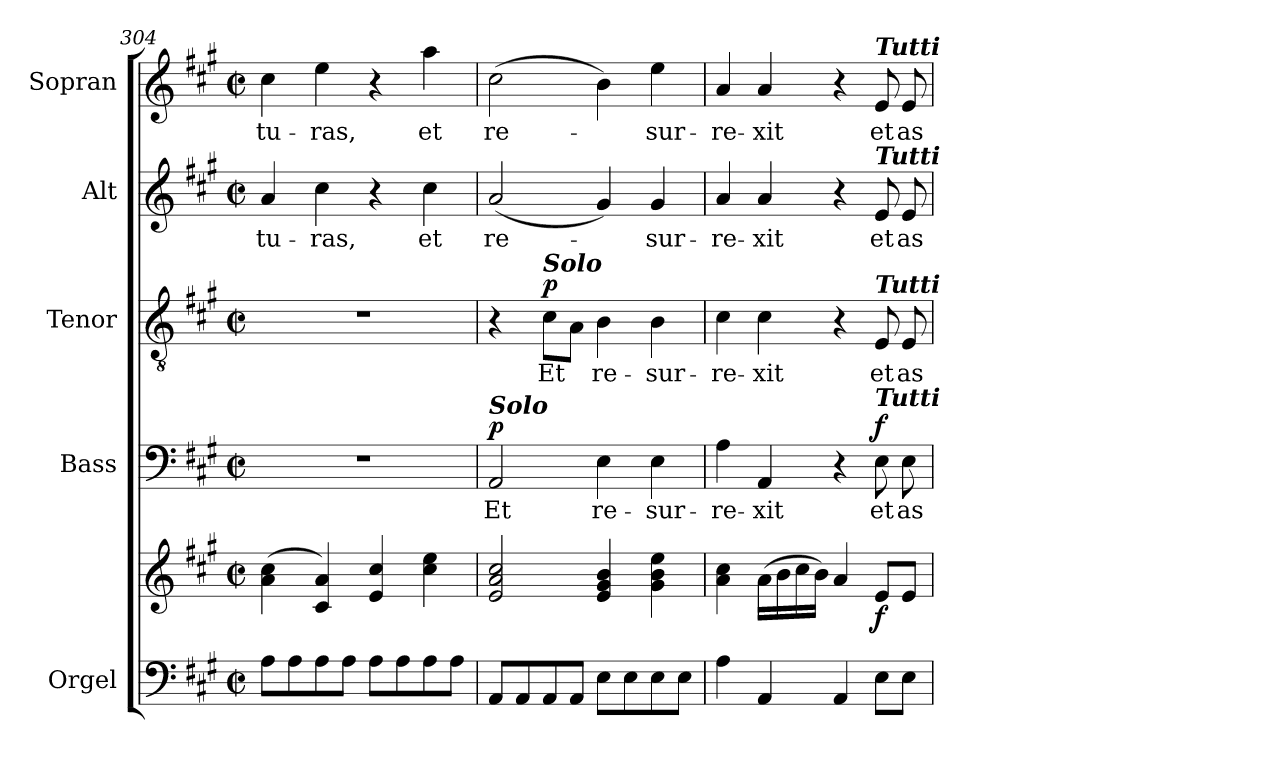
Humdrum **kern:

**kern	**kern	**dynam	**kern	**text	**dynam	**kern	**text	**dynam	**kern	**text	**kern	**text
*part5	*part5	*part5	*part4	*part4	*part4	*part3	*part3	*part3	*part2	*part2	*part1	*part1
*staff6	*staff5	*staff5/6	*staff4	*staff4	*staff4	*staff3	*staff3	*staff3	*staff2	*staff2	*staff1	*staff1
*I"Orgel	*	*	*I"Bass	*	*	*I"Tenor	*	*	*I"Alt	*	*I"Sopran	*
*I'Org.	*	*	*I'B.	*	*	*I'T.	*	*	*I'A.	*	*I'S.	*
!!LO:PB:g=z
*clefF4	*clefG2	*	*clefF4	*	*	*clefGv2	*	*	*clefG2	*	*clefG2	*
*k[f#c#g#]	*k[f#c#g#]	*	*k[f#c#g#]	*	*	*k[f#c#g#]	*	*	*k[f#c#g#]	*	*k[f#c#g#]	*
*A:	*A:	*	*A:	*	*	*A:	*	*	*A:	*	*A:	*
*M2/2	*M2/2	*	*M2/2	*	*	*M2/2	*	*	*M2/2	*	*M2/2	*
*met(c|)	*met(c|)	*	*met(c|)	*	*	*met(c|)	*	*	*met(c|)	*	*met(c|)	*
=304	=304	=304	=304	=304	=304	=304	=304	=304	=304	=304	=304	=304
!	!	!	!	!	!	!	!	!	!	!LO:LY:b	!	!LO:LY:b
8A\L	(>4a\ 4cc#\	.	1r	.	.	1r	.	.	4a/	-tu-	4cc#\	-tu-
8A\	.	.	.	.	.	.	.	.	.	.	.	.
!	!	!	!	!	!	!	!	!	!	!LO:LY:b	!	!LO:LY:b
8A\	4c#/ 4a/)	.	.	.	.	.	.	.	4cc#\	-ras,	4ee\	-ras,
8A\J	.	.	.	.	.	.	.	.	.	.	.	.
8A\L	4e/ 4cc#/	.	.	.	.	.	.	.	4r	.	4r	.
8A\	.	.	.	.	.	.	.	.	.	.	.	.
!	!	!	!	!	!	!	!	!	!	!LO:LY:b	!	!LO:LY:b
8A\	4cc#\ 4ee\	.	.	.	.	.	.	.	4cc#\	et	4aa\	et
8A\J	.	.	.	.	.	.	.	.	.	.	.	.
=305	=305	=305	=305	=305	=305	=305	=305	=305	=305	=305	=305	=305
!	!	!	!LO:TX:a:Bi:t=Solo	!	!	!	!	!	!	!	!	!
!	!	!	!	!LO:LY:b	!LO:DY:a	!	!	!	!	!LO:LY:b	!	!LO:LY:b
8AA/L	2e/ 2a/ 2cc#/	.	2AA/	Et	p	4r	.	.	(<2a/	re-	(>2cc#\	re-
8AA/	.	.	.	.	.	.	.	.	.	.	.	.
!	!	!	!	!	!	!LO:TX:a:Bi:t=Solo	!	!	!	!	!	!
!	!	!	!	!	!	!	!LO:LY:b	!LO:DY:a	!	!	!	!
8AA/	.	.	.	.	.	8c#\L	Et	p	.	.	.	.
8AA/J	.	.	.	.	.	8A\J	.	.	.	.	.	.
!	!	!	!	!LO:LY:b	!	!	!LO:LY:b	!	!	!	!	!
8E\L	4e/ 4g#/ 4b/	.	4E\	re-	.	4B\	re-	.	4g#/)	.	4b\)	.
8E\	.	.	.	.	.	.	.	.	.	.	.	.
!	!	!	!	!LO:LY:b	!	!	!LO:LY:b	!	!	!LO:LY:b	!	!LO:LY:b
8E\	4g#\ 4b\ 4ee\	.	4E\	-sur-	.	4B\	-sur-	.	4g#/	-sur-	4ee\	-sur-
8E\J	.	.	.	.	.	.	.	.	.	.	.	.
=306	=306	=306	=306	=306	=306	=306	=306	=306	=306	=306	=306	=306
!	!	!	!	!LO:LY:b	!	!	!LO:LY:b	!	!	!LO:LY:b	!	!LO:LY:b
4A\	4a\ 4cc#\	.	4A\	-re-	.	4c#\	-re-	.	4a/	-re-	4a/	-re-
!	!	!	!	!LO:LY:b	!	!	!LO:LY:b	!	!	!LO:LY:b	!	!LO:LY:b
4AA/	(>16a\LL	.	4AA/	-xit	.	4c#\	-xit	.	4a/	-xit	4a/	-xit
.	16b\	.	.	.	.	.	.	.	.	.	.	.
.	16cc#\	.	.	.	.	.	.	.	.	.	.	.
.	16b\JJ)	.	.	.	.	.	.	.	.	.	.	.
4AA/	4a/	.	4r	.	.	4r	.	.	4r	.	4r	.
!	!	!	!	!	!	!	!	!	!	!	!LO:TX:a:Bi:t=Tutti	!
!	!	!	!	!	!	!	!	!	!LO:TX:a:Bi:t=Tutti	!	!	!
!	!	!	!	!	!	!LO:TX:a:Bi:t=Tutti	!	!	!	!	!	!
!	!	!	!LO:TX:a:Bi:t=Tutti	!	!	!	!	!	!	!	!	!
!	!	!LO:DY:b	!	!LO:LY:b	!LO:DY:a	!	!LO:LY:b	!	!	!LO:LY:b	!	!LO:LY:b
8E\L	8e/L	f	8E\	et	f	8E/	et	.	8e/	et	8e/	et
!	!	!	!	!LO:LY:b	!	!	!LO:LY:b	!	!	!LO:LY:b	!	!LO:LY:b
8E\J	8e/J	.	8E\	as-	.	8E/	as-	.	8e/	as-	8e/	as-
=	=	=	=	=	=	=	=	=	=	=	=	=
*-	*-	*-	*-	*-	*-	*-	*-	*-	*-	*-	*-	*-
